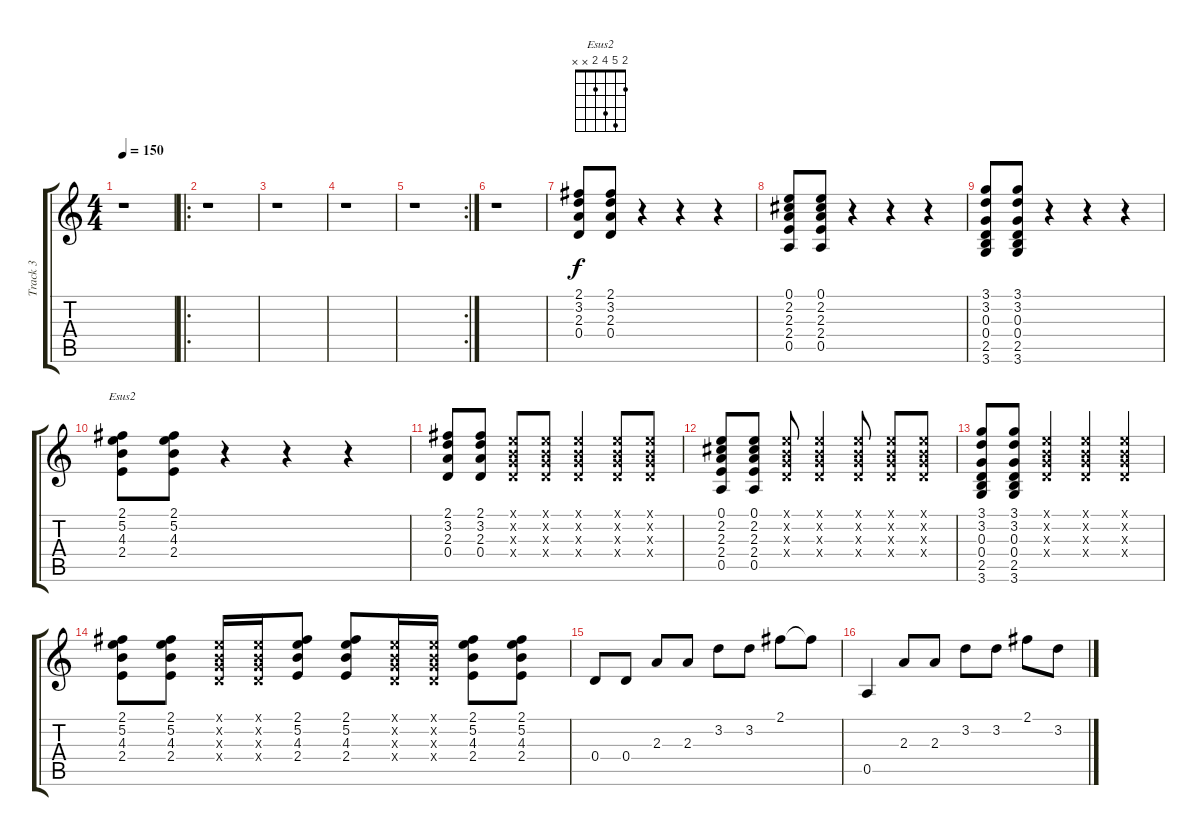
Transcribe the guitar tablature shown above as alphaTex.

\track ("Track 3" "Track 3") {instrument distortionguitar}
\staff {score tabs}
\tuning (E4 B3 G3 D3 A2 E2) {hide}
\chord ("Esus2" 2 5 4 2 x x)
\ts (4 4)
\tempo 150
\clef g2
\ks c
r.1{dy f instrument distortionguitar} |
\ro
r.1 |
r.1 |
r.1 |
\rc 2
r.1 |
r.1{instrument distortionguitar} |
(2.1 3.2 2.3 0.4).8 (2.1 3.2 2.3 0.4).8 r.4 r.4 r.4 |
(0.1 2.2 2.3 2.4 0.5).8 (0.1 2.2 2.3 2.4 0.5).8 r.4 r.4 r.4 |
(3.1 3.2 0.3 0.4 2.5 3.6).8 (3.1 3.2 0.3 0.4 2.5 3.6).8 r.4 r.4 r.4 |
(2.1 5.2 4.3 2.4).8{ch "Esus2"} (2.1 5.2 4.3 2.4).8 r.4 r.4 r.4 |
(2.1 3.2 2.3 0.4).8 (2.1 3.2 2.3 0.4).8 (0.1{x} 0.2{x} 0.3{x} 0.4{x}).8 (0.1{x} 0.2{x} 0.3{x} 0.4{x}).8 (0.1{x} 0.2{x} 0.3{x} 0.4{x}).4 (0.1{x} 0.2{x} 0.3{x} 0.4{x}).8 (0.1{x} 0.2{x} 0.3{x} 0.4{x}).8 |
(0.1 2.2 2.3 2.4 0.5).8 (0.1 2.2 2.3 2.4 0.5).8 (0.1{x} 0.2{x} 0.3{x} 0.4{x}).8 (0.1{x} 0.2{x} 0.3{x} 0.4{x}).4 (0.1{x} 0.2{x} 0.3{x} 0.4{x}).8 (0.1{x} 0.2{x} 0.3{x} 0.4{x}).8 (0.1{x} 0.2{x} 0.3{x} 0.4{x}).8 |
(3.1 3.2 0.3 0.4 2.5 3.6).8 (3.1 3.2 0.3 0.4 2.5 3.6).8 (0.1{x} 0.2{x} 0.3{x} 0.4{x}).4 (0.1{x} 0.2{x} 0.3{x} 0.4{x}).4 (0.1{x} 0.2{x} 0.3{x} 0.4{x}).4 |
(2.1 5.2 4.3 2.4).8 (2.1 5.2 4.3 2.4).8 (0.1{x} 0.2{x} 0.3{x} 0.4{x}).16 (0.1{x} 0.2{x} 0.3{x} 0.4{x}).16 (2.1 5.2 4.3 2.4).8 (2.1 5.2 4.3 2.4).8 (0.1{x} 0.2{x} 0.3{x} 0.4{x}).16 (0.1{x} 0.2{x} 0.3{x} 0.4{x}).16 (2.1 5.2 4.3 2.4).8 (2.1 5.2 4.3 2.4).8 |
0.4.8 0.4.8 2.3.8 2.3.8 3.2.8 3.2.8 2.1.8 2.1{t}.8 |
0.5.4 2.3.8 2.3.8 3.2.8 3.2.8 2.1.8 3.2.8
